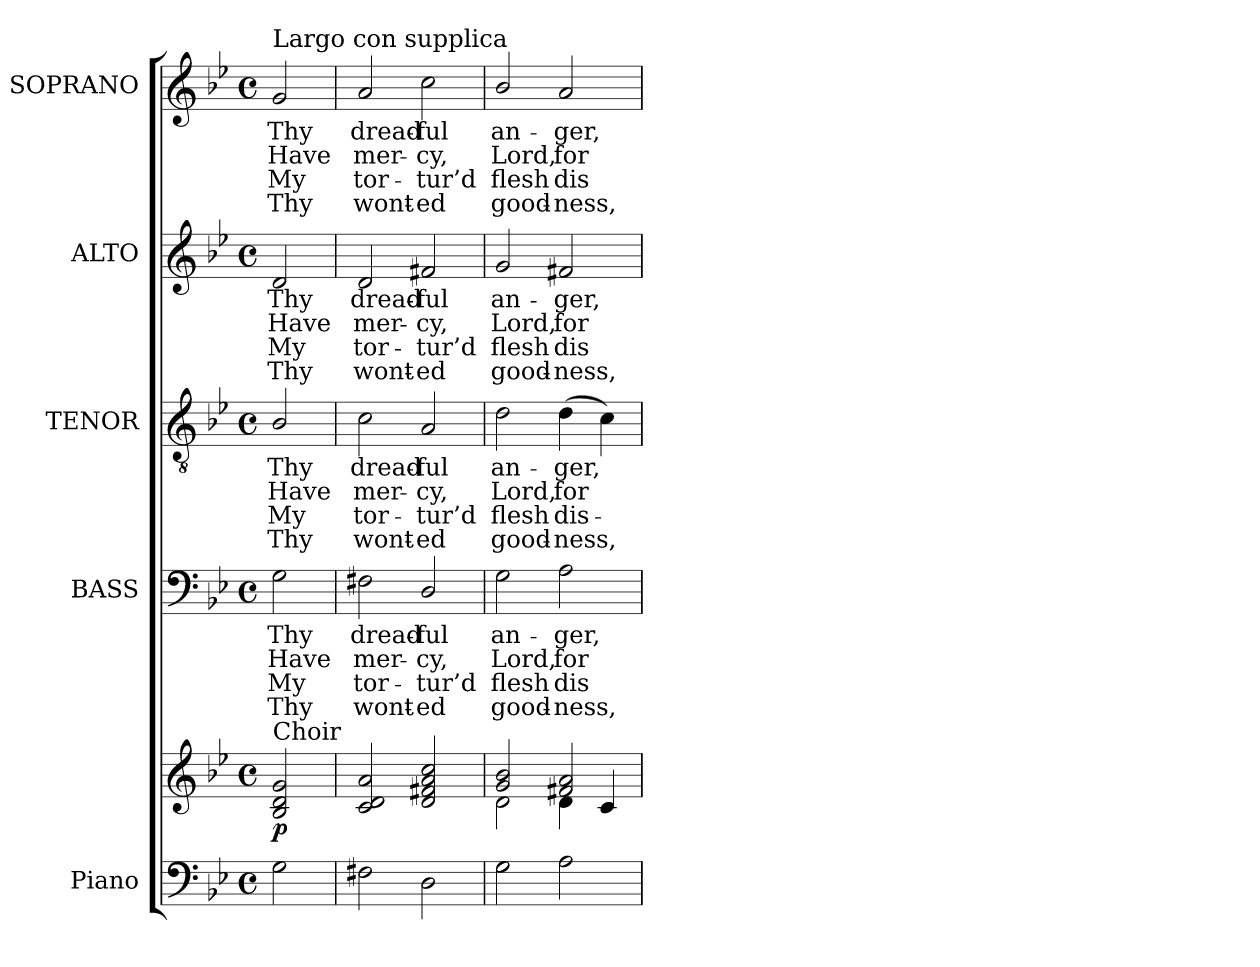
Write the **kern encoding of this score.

**kern	**kern	**dynam	**kern	**text	**text	**text	**text	**kern	**text	**text	**text	**text	**kern	**text	**text	**text	**text	**kern	**text	**text	**text	**text
*part5	*part5	*part5	*part4	*part4	*part4	*part4	*part4	*part3	*part3	*part3	*part3	*part3	*part2	*part2	*part2	*part2	*part2	*part1	*part1	*part1	*part1	*part1
*staff6	*staff5	*staff5/6	*staff4	*staff4	*staff4	*staff4	*staff4	*staff3	*staff3	*staff3	*staff3	*staff3	*staff2	*staff2	*staff2	*staff2	*staff2	*staff1	*staff1	*staff1	*staff1	*staff1
*I"Piano	*	*	*I"BASS	*	*	*	*	*I"TENOR	*	*	*	*	*I"ALTO	*	*	*	*	*I"SOPRANO	*	*	*	*
*I'Pno.	*	*	*I'B.	*	*	*	*	*I'T.	*	*	*	*	*I'A.	*	*	*	*	*I'S.	*	*	*	*
!!LO:PB:g=z
*clefF4	*clefG2	*	*clefF4	*	*	*	*	*clefGv2	*	*	*	*	*clefG2	*	*	*	*	*clefG2	*	*	*	*
*	*	*	*	*	*	*	*	*ITrd7c12	*	*	*	*	*	*	*	*	*	*	*	*	*	*
*k[b-e-]	*k[b-e-]	*	*k[b-e-]	*	*	*	*	*k[b-e-]	*	*	*	*	*k[b-e-]	*	*	*	*	*k[b-e-]	*	*	*	*
*g:	*g:	*	*g:	*	*	*	*	*g:	*	*	*	*	*g:	*	*	*	*	*g:	*	*	*	*
*M4/4	*M4/4	*	*M4/4	*	*	*	*	*M4/4	*	*	*	*	*M4/4	*	*	*	*	*M4/4	*	*	*	*
*met(c)	*met(c)	*	*met(c)	*	*	*	*	*met(c)	*	*	*	*	*met(c)	*	*	*	*	*met(c)	*	*	*	*
=	=	=	=	=	=	=	=	=	=	=	=	=	=	=	=	=	=	=	=	=	=	=
!	!	!	!	!LO:LY:b:color=#000000	!LO:LY:b:color=#000000	!LO:LY:b:color=#000000	!LO:LY:b:color=#000000	!	!	!	!	!	!	!	!	!	!	!	!	!	!	!
!	!	!	!	!	!	!	!	!	!LO:LY:b:color=#000000	!LO:LY:b:color=#000000	!LO:LY:b:color=#000000	!LO:LY:b:color=#000000	!	!	!	!	!	!	!	!	!	!
!	!	!	!	!	!	!	!	!	!	!	!	!	!	!LO:LY:b:color=#000000	!LO:LY:b:color=#000000	!LO:LY:b:color=#000000	!LO:LY:b:color=#000000	!	!	!	!	!
!	!	!	!	!	!	!	!	!	!	!	!	!	!	!	!	!	!	!LO:TX:a:t=Largo con supplica	!	!	!	!
!	!LO:TX:a:t=Choir	!	!	!	!	!	!	!	!	!	!	!	!	!	!	!	!	!	!	!	!	!
!	!	!	!	!	!	!	!	!	!	!	!	!	!	!	!	!	!	!	!LO:LY:b:color=#000000	!LO:LY:b:color=#000000	!LO:LY:b:color=#000000	!LO:LY:b:color=#000000
2Gi\	2B-i/ 2di 2gi	p	2Gi\	Thy	Have	My	Thy	2BB-i/	Thy	Have	My	Thy	2di/	Thy	Have	My	Thy	2gi/	Thy	Have	My	Thy
=1	=1	=1	=1	=1	=1	=1	=1	=1	=1	=1	=1	=1	=1	=1	=1	=1	=1	=1	=1	=1	=1	=1
!	!	!	!	!LO:LY:b:color=#000000	!LO:LY:b:color=#000000	!LO:LY:b:color=#000000	!LO:LY:b:color=#000000	!	!	!	!	!	!	!	!	!	!	!	!	!	!	!
!	!	!	!	!	!	!	!	!	!LO:LY:b:color=#000000	!LO:LY:b:color=#000000	!LO:LY:b:color=#000000	!LO:LY:b:color=#000000	!	!	!	!	!	!	!	!	!	!
!	!	!	!	!	!	!	!	!	!	!	!	!	!	!LO:LY:b:color=#000000	!LO:LY:b:color=#000000	!LO:LY:b:color=#000000	!LO:LY:b:color=#000000	!	!	!	!	!
!	!	!	!	!	!	!	!	!	!	!	!	!	!	!	!	!	!	!	!LO:LY:b:color=#000000	!LO:LY:b:color=#000000	!LO:LY:b:color=#000000	!LO:LY:b:color=#000000
2F#Xi\	2ci/ 2di 2ai	.	2F#Xi\	dread-	mer-	tor-	-wont-	2Ci\	dread-	mer-	tor-	-wont-	2di/	dread-	mer-	tor-	-wont-	2ai/	dread-	mer-	tor-	-wont-
!	!	!	!	!LO:LY:b:color=#000000	!LO:LY:b:color=#000000	!LO:LY:b:color=#000000	!LO:LY:b:color=#000000	!	!	!	!	!	!	!	!	!	!	!	!	!	!	!
!	!	!	!	!	!	!	!	!	!LO:LY:b:color=#000000	!LO:LY:b:color=#000000	!LO:LY:b:color=#000000	!LO:LY:b:color=#000000	!	!	!	!	!	!	!	!	!	!
!	!	!	!	!	!	!	!	!	!	!	!	!	!	!LO:LY:b:color=#000000	!LO:LY:b:color=#000000	!LO:LY:b:color=#000000	!LO:LY:b:color=#000000	!	!	!	!	!
!	!	!	!	!	!	!	!	!	!	!	!	!	!	!	!	!	!	!	!LO:LY:b:color=#000000	!LO:LY:b:color=#000000	!LO:LY:b:color=#000000	!LO:LY:b:color=#000000
2Di\	2di/ 2f#Xi 2ai 2cci	.	2Di/	-ful	-cy,	-tur’d	ed	2AAi/	-ful	-cy,	-tur’d	ed	2f#Xi/	-ful	-cy,	-tur’d	ed	2cci\	-ful	-cy,	-tur’d	ed
=2	=2	=2	=2	=2	=2	=2	=2	=2	=2	=2	=2	=2	=2	=2	=2	=2	=2	=2	=2	=2	=2	=2
*	*^	*	*	*	*	*	*	*	*	*	*	*	*	*	*	*	*	*	*	*	*	*
!	!	!	!	!	!LO:LY:b:color=#000000	!LO:LY:b:color=#000000	!LO:LY:b:color=#000000	!LO:LY:b:color=#000000	!	!	!	!	!	!	!	!	!	!	!	!	!	!	!
!	!	!	!	!	!	!	!	!	!	!LO:LY:b:color=#000000	!LO:LY:b:color=#000000	!LO:LY:b:color=#000000	!LO:LY:b:color=#000000	!	!	!	!	!	!	!	!	!	!
!	!	!	!	!	!	!	!	!	!	!	!	!	!	!	!LO:LY:b:color=#000000	!LO:LY:b:color=#000000	!LO:LY:b:color=#000000	!LO:LY:b:color=#000000	!	!	!	!	!
!	!	!	!	!	!	!	!	!	!	!	!	!	!	!	!	!	!	!	!	!LO:LY:b:color=#000000	!LO:LY:b:color=#000000	!LO:LY:b:color=#000000	!LO:LY:b:color=#000000
2Gi\	2gi/ 2b-i	2di\	.	2Gi\	an-	Lord,	flesh	good-	2Di\	an-	Lord,	flesh	good-	2gi/	an-	Lord,	flesh	good-	2b-i/	an-	Lord,	flesh	good-
!	!	!	!	!	!LO:LY:b:color=#000000	!LO:LY:b:color=#000000	!LO:LY:b:color=#000000	!LO:LY:b:color=#000000	!	!	!	!	!	!	!	!	!	!	!	!	!	!	!
!	!	!	!	!	!	!	!	!	!	!LO:LY:b:color=#000000	!LO:LY:b:color=#000000	!LO:LY:b:color=#000000	!LO:LY:b:color=#000000	!	!	!	!	!	!	!	!	!	!
!	!	!	!	!	!	!	!	!	!	!	!	!	!	!	!LO:LY:b:color=#000000	!LO:LY:b:color=#000000	!LO:LY:b:color=#000000	!LO:LY:b:color=#000000	!	!	!	!	!
!	!	!	!	!	!	!	!	!	!	!	!	!	!	!	!	!	!	!	!	!LO:LY:b:color=#000000	!LO:LY:b:color=#000000	!LO:LY:b:color=#000000	!LO:LY:b:color=#000000
2Ai\	2f#Xi/ 2ai	4di\	.	2Ai\	-ger,	for	-dis-	-ness,	(4Di\	-ger,	for	-dis-	-ness,	2f#Xi/	-ger,	for	-dis-	-ness,	2ai/	-ger,	for	-dis-	-ness,
.	.	4ci/	.	.	.	.	.	.	4Ci\)	.	.	.	.	.	.	.	.	.	.	.	.	.	.
*	*v	*v	*	*	*	*	*	*	*	*	*	*	*	*	*	*	*	*	*	*	*	*	*
=	=	=	=	=	=	=	=	=	=	=	=	=	=	=	=	=	=	=	=	=	=	=
*-	*-	*-	*-	*-	*-	*-	*-	*-	*-	*-	*-	*-	*-	*-	*-	*-	*-	*-	*-	*-	*-	*-
